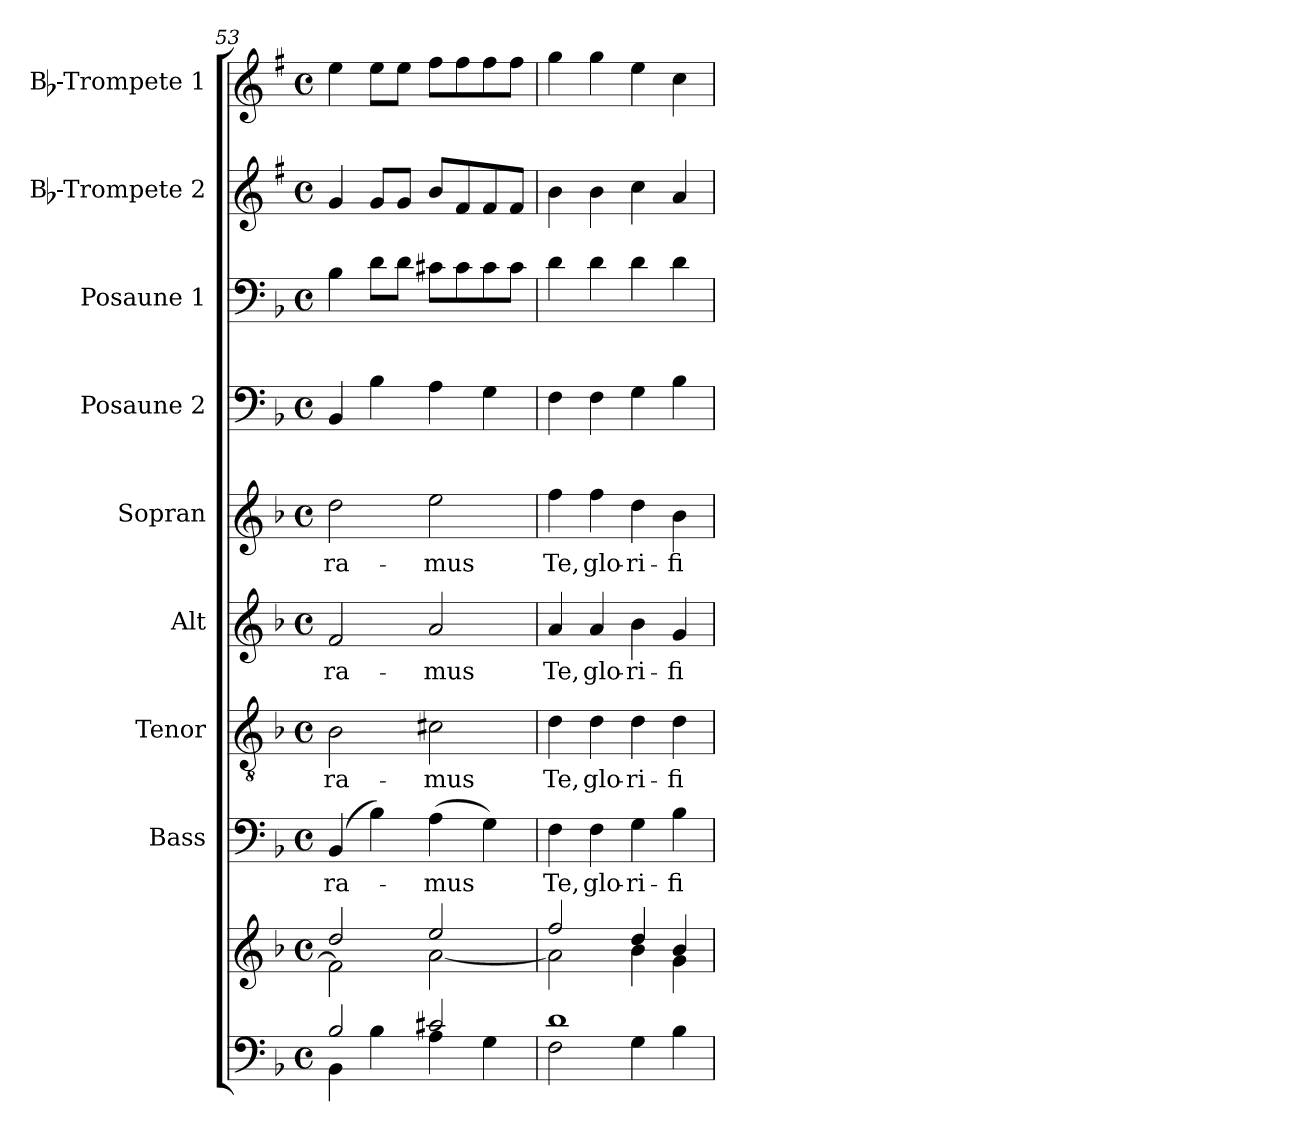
**kern	**kern	**kern	**text	**kern	**text	**kern	**text	**kern	**text	**kern	**kern	**kern	**kern
*part9	*part9	*part8	*part8	*part7	*part7	*part6	*part6	*part5	*part5	*part4	*part3	*part2	*part1
*staff10	*staff9	*staff8	*staff8	*staff7	*staff7	*staff6	*staff6	*staff5	*staff5	*staff4	*staff3	*staff2	*staff1
*	*	*I"Bass	*	*I"Tenor	*	*I"Alt	*	*I"Sopran	*	*I"Posaune 2	*I"Posaune 1	*I"Bb-Trompete 2	*I"Bb-Trompete 1
*	*	*I'B.	*	*I'T.	*	*I'A.	*	*I'S.	*	*I'Pos. 2	*I'Pos. 1	*I'Bb Trp. 2	*I'Bb Trp. 1
*clefF4	*clefG2	*clefF4	*	*clefGv2	*	*clefG2	*	*clefG2	*	*clefF4	*clefF4	*clefG2	*clefG2
*	*	*	*	*	*	*	*	*	*	*	*	*ITrd1c2	*ITrd1c2
*k[b-]	*k[b-]	*k[b-]	*	*k[b-]	*	*k[b-]	*	*k[b-]	*	*k[b-]	*k[b-]	*k[b-]	*k[b-]
*F:	*F:	*F:	*	*F:	*	*F:	*	*F:	*	*F:	*F:	*F:	*F:
*M4/4	*M4/4	*M4/4	*	*M4/4	*	*M4/4	*	*M4/4	*	*M4/4	*M4/4	*M4/4	*M4/4
*met(c)	*met(c)	*met(c)	*	*met(c)	*	*met(c)	*	*met(c)	*	*met(c)	*met(c)	*met(c)	*met(c)
=53	=53	=53	=53	=53	=53	=53	=53	=53	=53	=53	=53	=53	=53
*^	*^	*	*	*	*	*	*	*	*	*	*	*	*
!	!	!	!	!	!LO:LY:b	!	!LO:LY:b	!	!LO:LY:b	!	!LO:LY:b	!	!	!	!
2B-/	4BB-\	2dd/	2f\]	(4BB-/	-ra-	2B-\	-ra-	2f/	-ra-	2dd\	-ra-	4BB-/	4B-\	4f/	4dd\
.	4B-\	.	.	4B-\)	.	.	.	.	.	.	.	4B-\	8d\L	8f/L	8dd\L
.	.	.	.	.	.	.	.	.	.	.	.	.	8d\J	8f/J	8dd\J
!	!	!	!	!	!LO:LY:b	!	!LO:LY:b	!	!LO:LY:b	!	!LO:LY:b	!	!	!	!
2c#X/	4A\	2ee/	[<2a\	(>4A\	-mus	2c#X\	-mus	2a/	-mus	2ee\	-mus	4A\	8c#X\L	8a/L	8ee\L
.	.	.	.	.	.	.	.	.	.	.	.	.	8c#\	8e/	8ee\
.	4G\	.	.	4G\)	.	.	.	.	.	.	.	4G\	8c#\	8e/	8ee\
.	.	.	.	.	.	.	.	.	.	.	.	.	8c#\J	8e/J	8ee\J
=54	=54	=54	=54	=54	=54	=54	=54	=54	=54	=54	=54	=54	=54	=54	=54
!	!	!	!	!	!LO:LY:b	!	!LO:LY:b	!	!LO:LY:b	!	!LO:LY:b	!	!	!	!
1d	2F\	2ff/	2a\]	4F\	Te,	4d\	Te,	4a/	Te,	4ff\	Te,	4F\	4d\	4a\	4ff\
!	!	!	!	!	!LO:LY:b	!	!LO:LY:b	!	!LO:LY:b	!	!LO:LY:b	!	!	!	!
.	.	.	.	4F\	glo-	4d\	glo-	4a/	glo-	4ff\	glo-	4F\	4d\	4a\	4ff\
!	!	!	!	!	!LO:LY:b	!	!LO:LY:b	!	!LO:LY:b	!	!LO:LY:b	!	!	!	!
.	4G\	4dd/	4b-\	4G\	-ri-	4d\	-ri-	4b-\	-ri-	4dd\	-ri-	4G\	4d\	4b-\	4dd\
!	!	!	!	!	!LO:LY:b	!	!LO:LY:b	!	!LO:LY:b	!	!LO:LY:b	!	!	!	!
.	4B-\	4b-/	4g\	4B-\	-fi-	4d\	-fi-	4g/	-fi-	4b-\	-fi-	4B-\	4d\	4g/	4b-\
*v	*v	*	*	*	*	*	*	*	*	*	*	*	*	*	*
*	*v	*v	*	*	*	*	*	*	*	*	*	*	*	*
=	=	=	=	=	=	=	=	=	=	=	=	=	=
*-	*-	*-	*-	*-	*-	*-	*-	*-	*-	*-	*-	*-	*-
